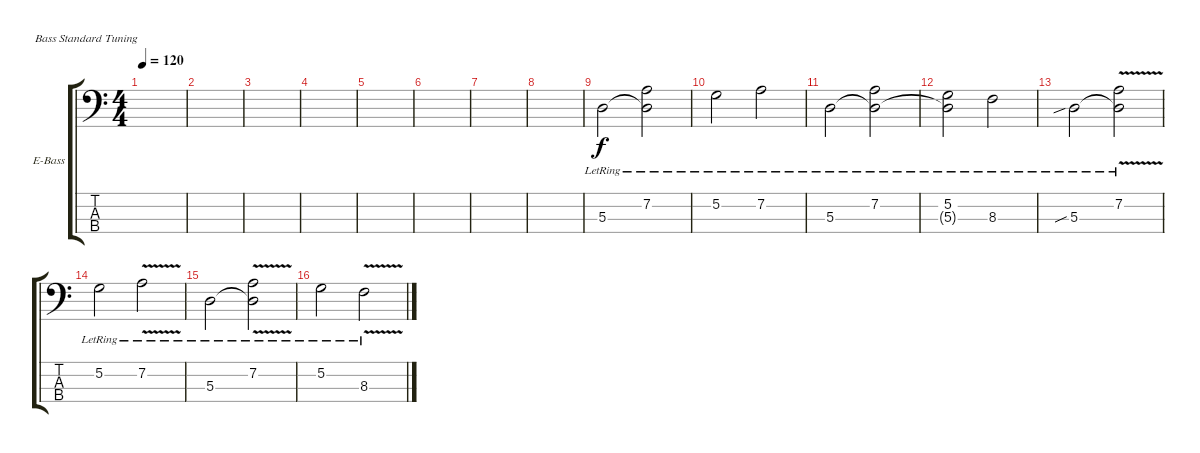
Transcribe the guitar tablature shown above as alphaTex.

\bracketExtendMode groupsimilarinstruments
\firstSystemTrackNameOrientation horizontal
\otherSystemsTrackNameOrientation horizontal
\track ("Electric Bass" "E-Bass") {instrument electricbassfinger}
\staff {score tabs}
\tuning (G2 D2 A1 E1)
\ts (4 4)
\tempo 120
\clef f4
\ks c
|
|
|
|
|
|
|
|
5.3{lr}.2 (7.2{lr} 5.3{lr t}).2 |
5.2{lr}.2 7.2{lr}.2 |
5.3{lr}.2 (7.2{lr} 5.3{lr t}).2 |
(5.2{lr} 5.3{lr t}).2 8.3{lr}.2 |
5.3{sib lr}.2 (7.2{v lr} 5.3{lr t}).2 |
5.2{lr}.2 7.2{v lr}.2 |
5.3{lr}.2 (7.2{v lr} 5.3{lr t}).2 |
5.2{lr}.2 8.3{v lr}.2
